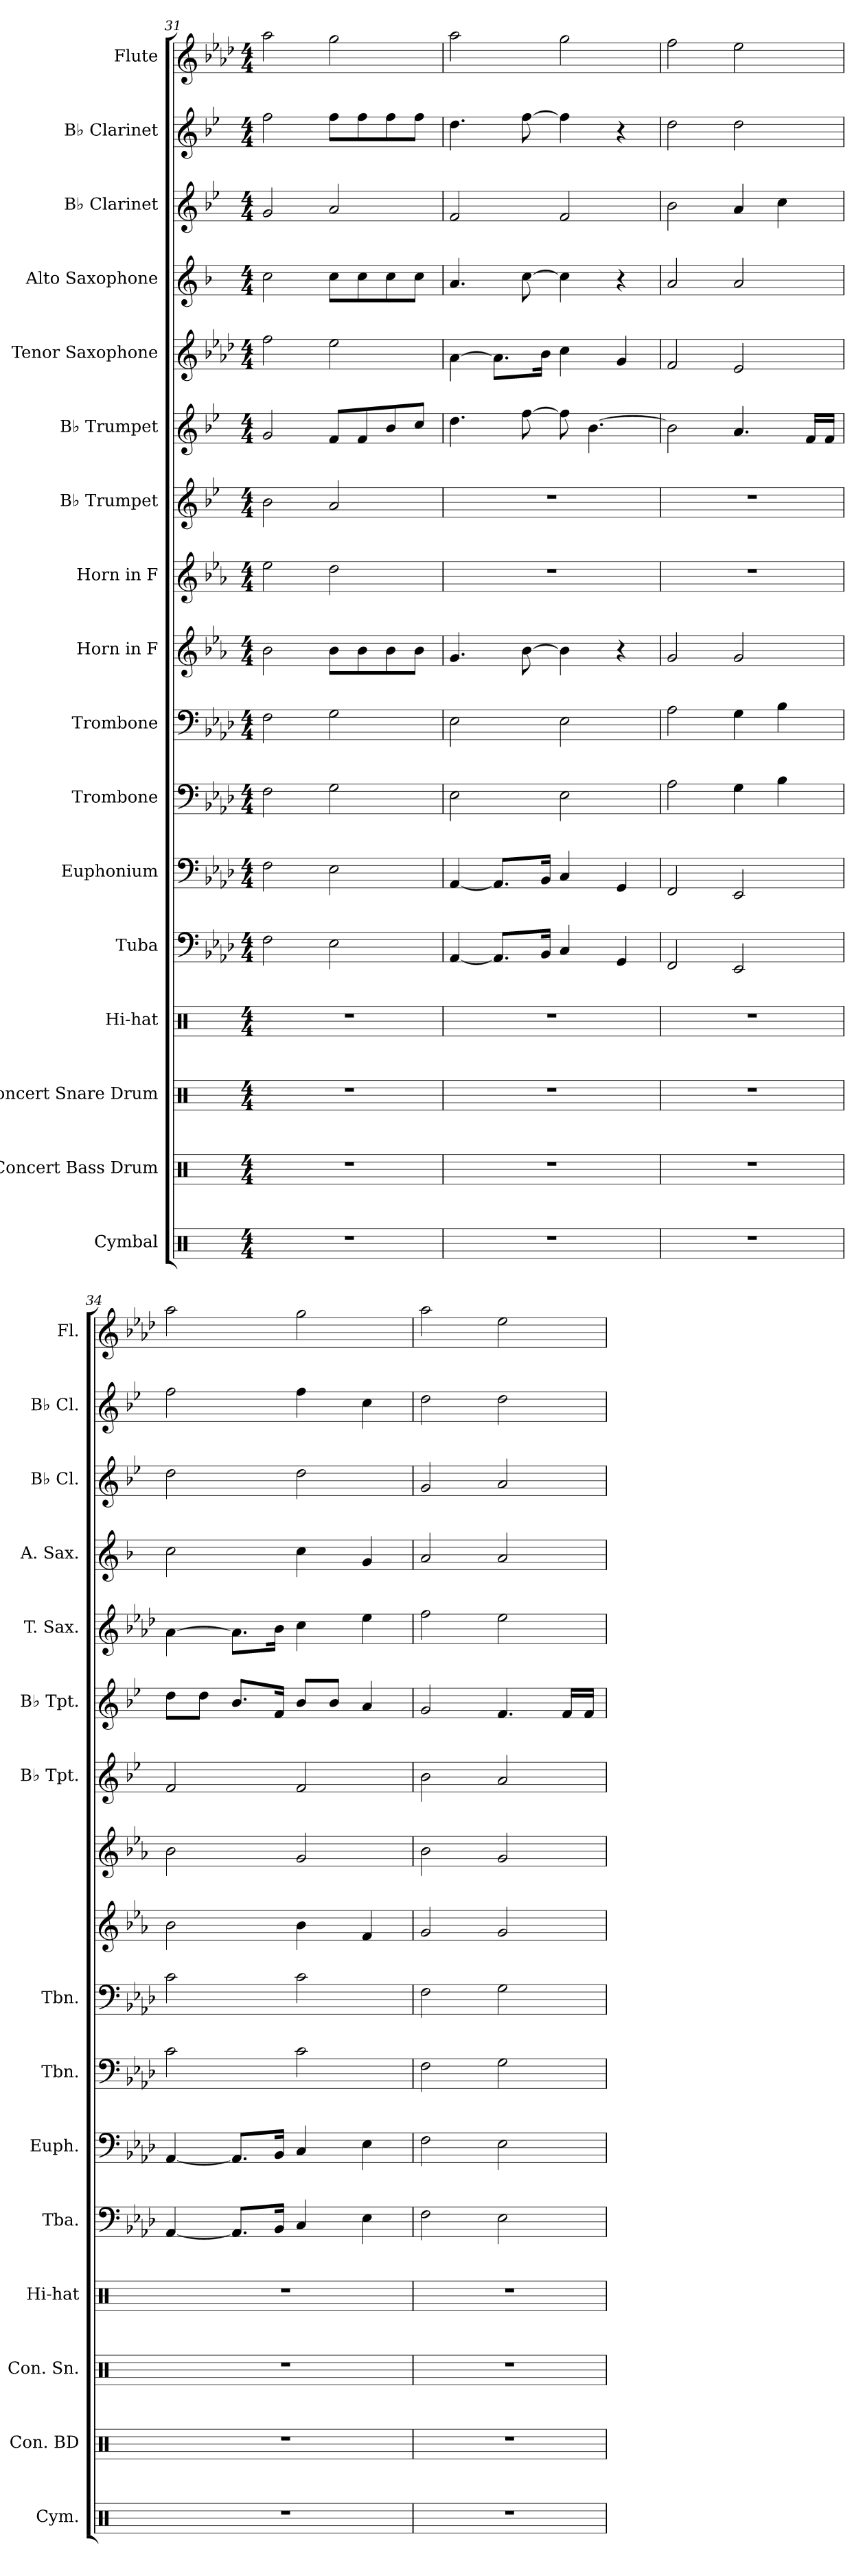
**kern	**kern	**kern	**kern	**kern	**kern	**kern	**kern	**kern	**kern	**kern	**kern	**kern	**kern	**kern	**kern	**kern
*part17	*part16	*part15	*part14	*part13	*part12	*part11	*part10	*part9	*part8	*part7	*part6	*part5	*part4	*part3	*part2	*part1
*staff17	*staff16	*staff15	*staff14	*staff13	*staff12	*staff11	*staff10	*staff9	*staff8	*staff7	*staff6	*staff5	*staff4	*staff3	*staff2	*staff1
*I"Cymbal	*I"Concert Bass Drum	*I"Concert Snare Drum	*I"Hi-hat	*I"Tuba	*I"Euphonium	*I"Trombone	*I"Trombone	*I"Horn in F	*I"Horn in F	*I"B♭ Trumpet	*I"B♭ Trumpet	*I"Tenor Saxophone	*I"Alto Saxophone	*I"B♭ Clarinet	*I"B♭ Clarinet	*I"Flute
*I'Cym.	*I'Con. BD	*I'Con. Sn.	*I'Hi-hat	*I'Tba.	*I'Euph.	*I'Tbn.	*I'Tbn.	*	*	*I'B♭ Tpt.	*I'B♭ Tpt.	*I'T. Sax.	*I'A. Sax.	*I'B♭ Cl.	*I'B♭ Cl.	*I'Fl.
*clefX	*clefX	*clefX	*clefX	*clefF4	*clefF4	*clefF4	*clefF4	*clefG2	*clefG2	*clefG2	*clefG2	*clefG2	*clefG2	*clefG2	*clefG2	*clefG2
*	*	*	*	*	*	*	*	*ITrd4c7	*ITrd4c7	*ITrd1c2	*ITrd1c2	*ITrd8c14	*ITrd5c9	*ITrd1c2	*ITrd1c2	*
*k[]	*k[]	*k[]	*k[]	*k[b-e-a-d-]	*k[b-e-a-d-]	*k[b-e-a-d-]	*k[b-e-a-d-]	*k[b-e-a-d-]	*k[b-e-a-d-]	*k[b-e-a-d-]	*k[b-e-a-d-]	*k[b-e-a-d-]	*k[b-e-a-d-]	*k[b-e-a-d-]	*k[b-e-a-d-]	*k[b-e-a-d-]
*M4/4	*M4/4	*M4/4	*M4/4	*M4/4	*M4/4	*M4/4	*M4/4	*M4/4	*M4/4	*M4/4	*M4/4	*M4/4	*M4/4	*M4/4	*M4/4	*M4/4
=31	=31	=31	=31	=31	=31	=31	=31	=31	=31	=31	=31	=31	=31	=31	=31	=31
1r	1r	1r	1r	2F\	2F\	2F\	2F\	2e-\	2a-\	2a-\	2f/	2f\	2e-\	2f/	2ee-\	2aa-\
.	.	.	.	2E-\	2E-\	2G\	2G\	8e-\L	2g\	2g/	8e-/L	2e-\	8e-\L	2g/	8ee-\L	2gg\
.	.	.	.	.	.	.	.	8e-\	.	.	8e-/	.	8e-\	.	8ee-\	.
.	.	.	.	.	.	.	.	8e-\	.	.	8a-/	.	8e-\	.	8ee-\	.
.	.	.	.	.	.	.	.	8e-\J	.	.	8b-/J	.	8e-\J	.	8ee-\J	.
=32	=32	=32	=32	=32	=32	=32	=32	=32	=32	=32	=32	=32	=32	=32	=32	=32
1r	1r	1r	1r	[4AA-/	[4AA-/	2E-\	2E-\	4.c/	1r	1r	4.cc\	[4A-\	4.c/	2e-/	4.cc\	2aa-\
.	.	.	.	8.AA-/L]	8.AA-/L]	.	.	.	.	.	.	8.A-\L]	.	.	.	.
.	.	.	.	.	.	.	.	[8e-\	.	.	[8ee-\	.	[8e-\	.	[8ee-\	.
.	.	.	.	16BB-/Jk	16BB-/Jk	.	.	.	.	.	.	16B-\Jk	.	.	.	.
.	.	.	.	4C/	4C/	2E-\	2E-\	4e-\]	.	.	8ee-\]	4c\	4e-\]	2e-/	4ee-\]	2gg\
.	.	.	.	.	.	.	.	.	.	.	[4.a-\	.	.	.	.	.
.	.	.	.	4GG/	4GG/	.	.	4r	.	.	.	4G/	4r	.	4r	.
!!LO:PB:g=z
=33	=33	=33	=33	=33	=33	=33	=33	=33	=33	=33	=33	=33	=33	=33	=33	=33
1r	1r	1r	1r	2FF/	2FF/	2A-\	2A-\	2c/	1r	1r	2a-\]	2F/	2c/	2a-\	2cc\	2ff\
.	.	.	.	2EE-/	2EE-/	4G\	4G\	2c/	.	.	4.g/	2E-/	2c/	4g/	2cc\	2ee-\
.	.	.	.	.	.	4B-\	4B-\	.	.	.	.	.	.	4b-\	.	.
.	.	.	.	.	.	.	.	.	.	.	16e-/LL	.	.	.	.	.
.	.	.	.	.	.	.	.	.	.	.	16e-/JJ	.	.	.	.	.
=34	=34	=34	=34	=34	=34	=34	=34	=34	=34	=34	=34	=34	=34	=34	=34	=34
1r	1r	1r	1r	[4AA-/	[4AA-/	2c\	2c\	2e-\	2e-\	2e-/	8cc\L	[4A-\	2e-\	2cc\	2ee-\	2aa-\
.	.	.	.	.	.	.	.	.	.	.	8cc\J	.	.	.	.	.
.	.	.	.	8.AA-/L]	8.AA-/L]	.	.	.	.	.	8.a-/L	8.A-\L]	.	.	.	.
.	.	.	.	16BB-/Jk	16BB-/Jk	.	.	.	.	.	16e-/Jk	16B-\Jk	.	.	.	.
.	.	.	.	4C/	4C/	2c\	2c\	4e-\	2c/	2e-/	8a-/L	4c\	4e-\	2cc\	4ee-\	2gg\
.	.	.	.	.	.	.	.	.	.	.	8a-/J	.	.	.	.	.
.	.	.	.	4E-\	4E-\	.	.	4B-/	.	.	4g/	4e-\	4B-/	.	4b-\	.
=35	=35	=35	=35	=35	=35	=35	=35	=35	=35	=35	=35	=35	=35	=35	=35	=35
1r	1r	1r	1r	2F\	2F\	2F\	2F\	2c/	2e-\	2a-\	2f/	2f\	2c/	2f/	2cc\	2aa-\
.	.	.	.	2E-\	2E-\	2G\	2G\	2c/	2c/	2g/	4.e-/	2e-\	2c/	2g/	2cc\	2ee-\
.	.	.	.	.	.	.	.	.	.	.	16e-/LL	.	.	.	.	.
.	.	.	.	.	.	.	.	.	.	.	16e-/JJ	.	.	.	.	.
=	=	=	=	=	=	=	=	=	=	=	=	=	=	=	=	=
*-	*-	*-	*-	*-	*-	*-	*-	*-	*-	*-	*-	*-	*-	*-	*-	*-
